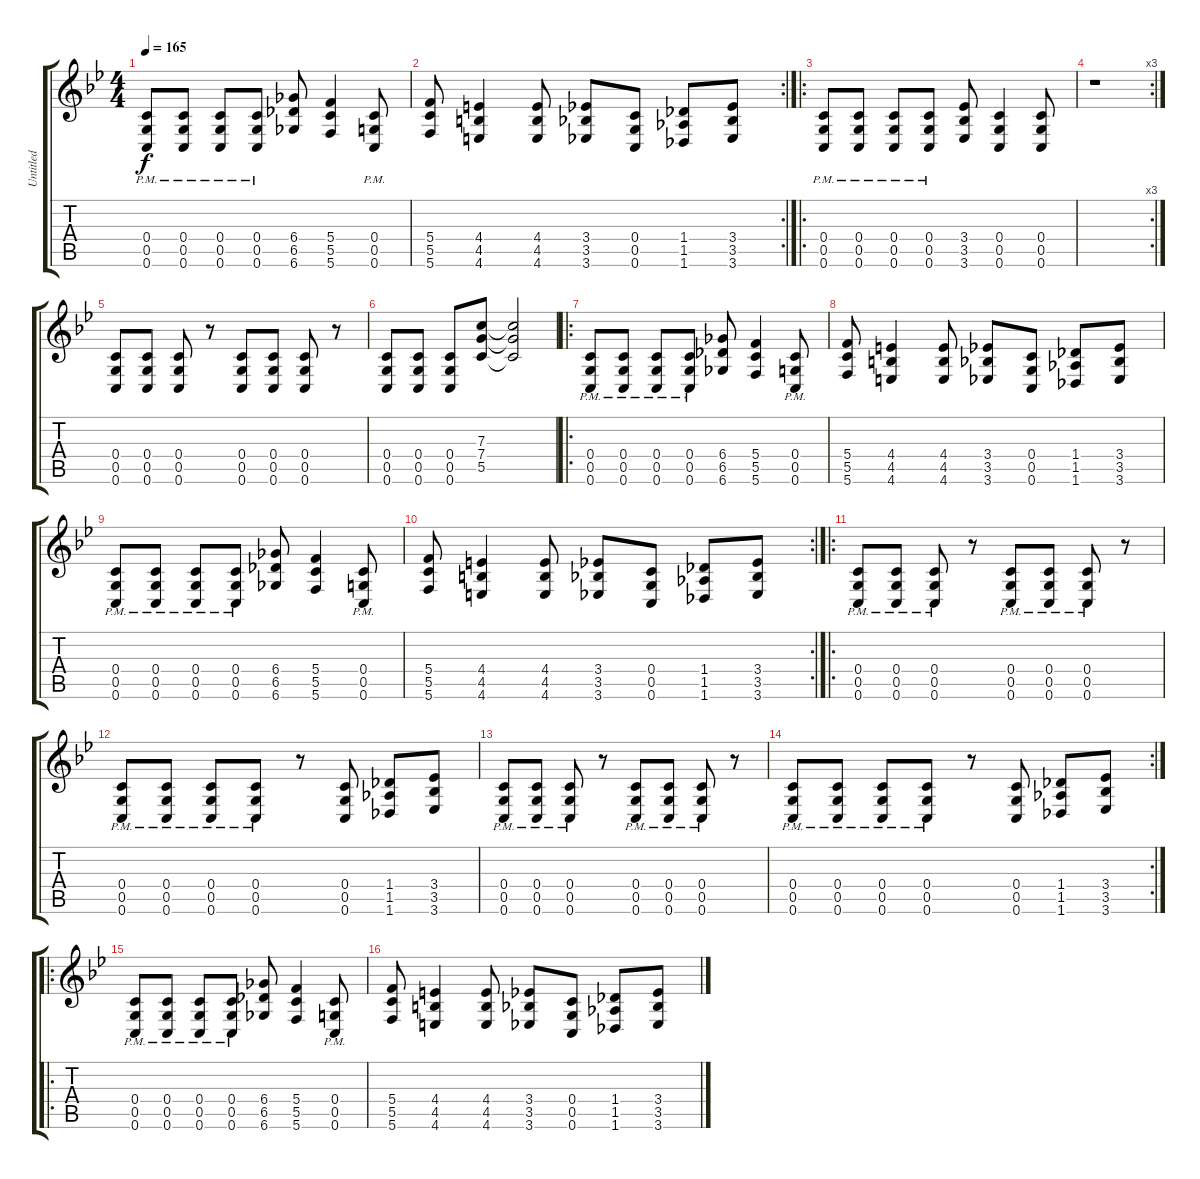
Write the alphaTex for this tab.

\track ("Untitled" "Untitled") {instrument distortionguitar}
\staff {score tabs}
\tuning (D4 A3 F3 C3 G2 C2) {hide}
\ts (4 4)
\tempo 165
\clef g2
\ks bb
(0.4{pm} 0.5{pm} 0.6{pm}).8{dy f} (0.4{pm} 0.5{pm} 0.6{pm}).8 (0.4{pm} 0.5{pm} 0.6{pm}).8 (0.4{pm} 0.5{pm} 0.6{pm}).8 (6.4 6.5 6.6).8 (5.4 5.5 5.6).4 (0.4{pm} 0.5{pm} 0.6{pm}).8 |
\rc 2
(5.4 5.5 5.6).8 (4.4 4.5 4.6).4 (4.4 4.5 4.6).8 (3.4 3.5 3.6).8 (0.4 0.5 0.6).8 (1.4 1.5 1.6).8 (3.4 3.5 3.6).8 |
\ro
(0.4{pm} 0.5{pm} 0.6{pm}).8 (0.4{pm} 0.5{pm} 0.6{pm}).8 (0.4{pm} 0.5{pm} 0.6{pm}).8 (0.4{pm} 0.5{pm} 0.6{pm}).8 (3.4 3.5 3.6).8 (0.4 0.5 0.6).4 (0.4 0.5 0.6).8 |
\rc 3
r.1 |
(0.4 0.5 0.6).8 (0.4 0.5 0.6).8 (0.4 0.5 0.6).8 r.8 (0.4 0.5 0.6).8 (0.4 0.5 0.6).8 (0.4 0.5 0.6).8 r.8 |
(0.4 0.5 0.6).8 (0.4 0.5 0.6).8 (0.4 0.5 0.6).8 (7.3 7.4 5.5).8 (7.3{t} 7.4{t} 5.5{t}).2 |
\ro
(0.4{pm} 0.5{pm} 0.6{pm}).8 (0.4{pm} 0.5{pm} 0.6{pm}).8 (0.4{pm} 0.5{pm} 0.6{pm}).8 (0.4{pm} 0.5{pm} 0.6{pm}).8 (6.4 6.5 6.6).8 (5.4 5.5 5.6).4 (0.4{pm} 0.5{pm} 0.6{pm}).8 |
(5.4 5.5 5.6).8 (4.4 4.5 4.6).4 (4.4 4.5 4.6).8 (3.4 3.5 3.6).8 (0.4 0.5 0.6).8 (1.4 1.5 1.6).8 (3.4 3.5 3.6).8 |
(0.4{pm} 0.5{pm} 0.6{pm}).8 (0.4{pm} 0.5{pm} 0.6{pm}).8 (0.4{pm} 0.5{pm} 0.6{pm}).8 (0.4{pm} 0.5{pm} 0.6{pm}).8 (6.4 6.5 6.6).8 (5.4 5.5 5.6).4 (0.4{pm} 0.5{pm} 0.6{pm}).8 |
\rc 2
(5.4 5.5 5.6).8 (4.4 4.5 4.6).4 (4.4 4.5 4.6).8 (3.4 3.5 3.6).8 (0.4 0.5 0.6).8 (1.4 1.5 1.6).8 (3.4 3.5 3.6).8 |
\ro
(0.4{pm} 0.5{pm} 0.6{pm}).8 (0.4{pm} 0.5{pm} 0.6{pm}).8 (0.4{pm} 0.5{pm} 0.6{pm}).8 r.8 (0.4{pm} 0.5{pm} 0.6{pm}).8 (0.4{pm} 0.5{pm} 0.6{pm}).8 (0.4{pm} 0.5{pm} 0.6{pm}).8 r.8 |
(0.4{pm} 0.5{pm} 0.6{pm}).8 (0.4{pm} 0.5{pm} 0.6{pm}).8 (0.4{pm} 0.5{pm} 0.6{pm}).8 (0.4{pm} 0.5{pm} 0.6{pm}).8 r.8 (0.4 0.5 0.6).8 (1.4 1.5 1.6).8 (3.4 3.5 3.6).8 |
(0.4{pm} 0.5{pm} 0.6{pm}).8 (0.4{pm} 0.5{pm} 0.6{pm}).8 (0.4{pm} 0.5{pm} 0.6{pm}).8 r.8 (0.4{pm} 0.5{pm} 0.6{pm}).8 (0.4{pm} 0.5{pm} 0.6{pm}).8 (0.4{pm} 0.5{pm} 0.6{pm}).8 r.8 |
\rc 2
(0.4{pm} 0.5{pm} 0.6{pm}).8 (0.4{pm} 0.5{pm} 0.6{pm}).8 (0.4{pm} 0.5{pm} 0.6{pm}).8 (0.4{pm} 0.5{pm} 0.6{pm}).8 r.8 (0.4 0.5 0.6).8 (1.4 1.5 1.6).8 (3.4 3.5 3.6).8 |
\ro
(0.4{pm} 0.5{pm} 0.6{pm}).8 (0.4{pm} 0.5{pm} 0.6{pm}).8 (0.4{pm} 0.5{pm} 0.6{pm}).8 (0.4{pm} 0.5{pm} 0.6{pm}).8 (6.4 6.5 6.6).8 (5.4 5.5 5.6).4 (0.4{pm} 0.5{pm} 0.6{pm}).8 |
(5.4 5.5 5.6).8 (4.4 4.5 4.6).4 (4.4 4.5 4.6).8 (3.4 3.5 3.6).8 (0.4 0.5 0.6).8 (1.4 1.5 1.6).8 (3.4 3.5 3.6).8
